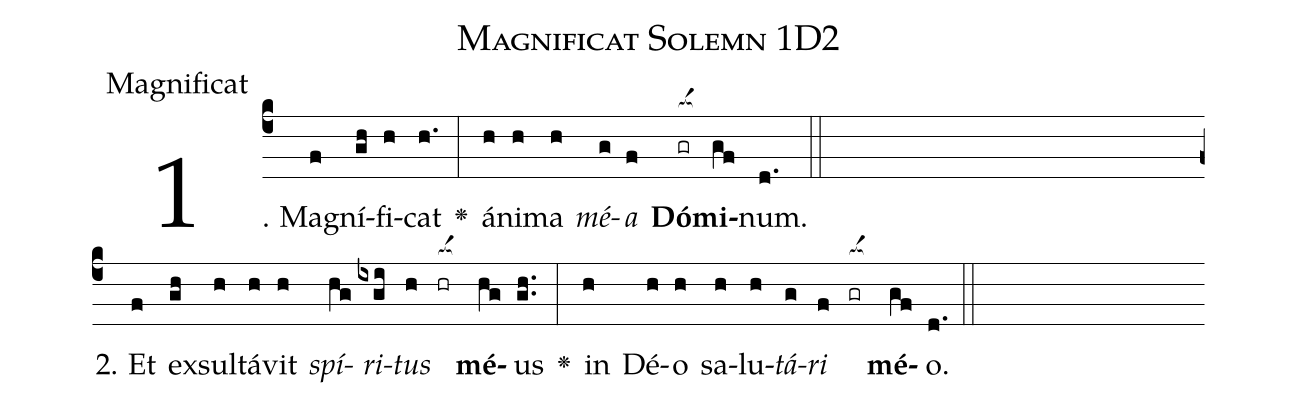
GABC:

name: Magnificat Solemn 1D2;
office-part: Magnificat;
def-m1:\pagebreak[2];
%%
% The syntax in this part is called gabc. Please refer to http://home.gna.org/gregorio/gabc/#basis

(c4) 1. M{a}(f)gní(gh)fi(h)cat(h.) <v>\greheightstar</v>(:) á(h)ni(h)ma(h) <i>mé</i>(g)<i>a</i>(f) <b>Dó</b>(gr[ocba:1{])<b>mi</b>(gf[ocba:0}])num.(d.) (::Z[em1])
2. Et(f) ex(gh)sul(h)tá(h)vit(h) <i>spí</i>(hg)<i>ri</i>(ixgi)<i>tus</i>(h) (hr[ocba:1{]) <b>mé</b>(hg[ocba:0}])us(gh..) <v>\greheightstar</v>(:) in(h) Dé(h)o(h) sa(h)lu(h)<i>tá</i>(g)<i>ri</i>(f) (gr[ocba:1{]) <b>mé</b>(gf[ocba:0}])o.(d.) (::)

%E(h) u(h) o(g) u(f) a(gf) e.(d.) (::)

%Mediant of 1 accent with 3 preperatory syllables
%Termination of 1 accent with 2 preperatory syllables
